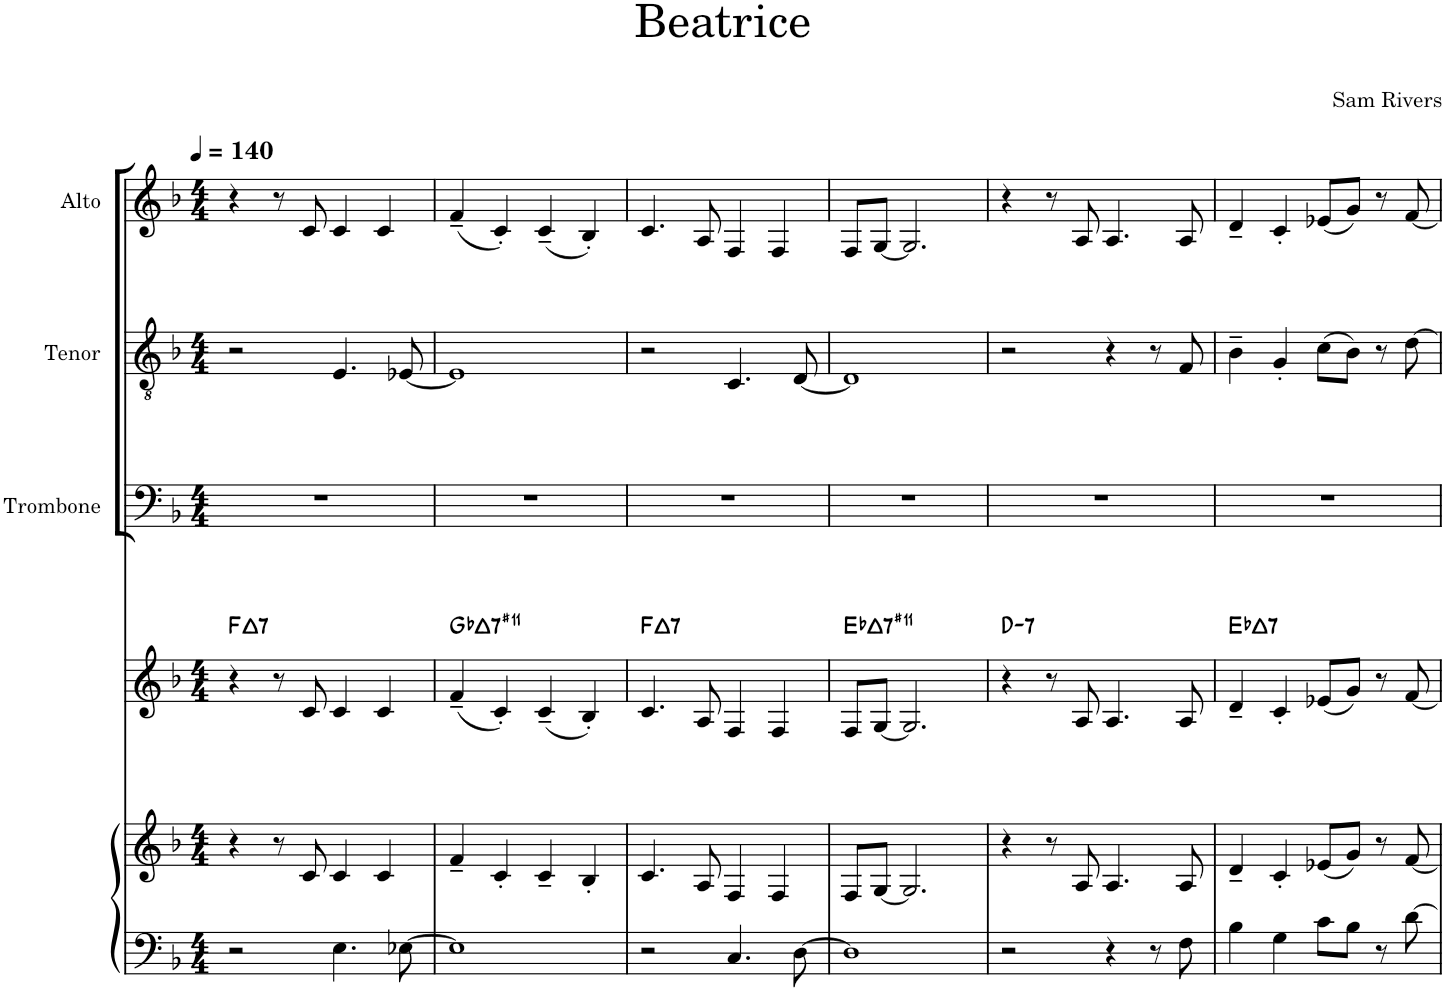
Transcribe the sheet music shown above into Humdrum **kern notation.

**kern	**kern	**kern	**harte	**kern	**kern	**kern
*part5	*part5	*part4	*part4	*part3	*part2	*part1
*staff6	*staff5	*staff4	*	*staff3	*staff2	*staff1
*I"Condensed	*	*I"Melody	*	*I"Trombone	*I"Tenor	*I"Alto
*	*	*	*	*I'Tbn.	*I'Ten.	*I'Alt.
*clefF4	*clefG2	*clefG2	*	*clefF4	*clefGv2	*clefG2
*	*	*	*	*	*ITrd8c14	*ITrd5c9
*k[b-]	*k[b-]	*k[b-]	*	*k[b-]	*k[b-]	*k[b-]
*M4/4	*M4/4	*M4/4	*	*M4/4	*M4/4	*M4/4
*MM140	*MM140	*MM140	*	*MM140	*MM140	*MM140
=1	=1	=1	=1	=1	=1	=1
!	!	!	!LO:H:kt=7	!	!	!
2r	4r	4r	F:maj7	1r	2r	4r
.	8r	8r	.	.	.	8r
.	8c/	8c/	.	.	.	8c/
4.E\	4c/	4c/	.	.	4.E/	4c/
.	4c/	4c/	.	.	.	4c/
[8E-X\	.	.	.	.	[8E-X/	.
=2	=2	=2	=2	=2	=2	=2
!	!	!	!LO:H:kt=7	!	!	!
1E-]	4f~/	(4f~/	Gb:maj7(#11)	1r	1E-]	(4f~/
.	4c'/	4c'/)	.	.	.	4c'/)
.	4c~/	(4c~/	.	.	.	(4c~/
.	4B-'/	4B-'/)	.	.	.	4B-'/)
=3	=3	=3	=3	=3	=3	=3
!	!	!	!LO:H:kt=7	!	!	!
2r	4.c/	4.c/	F:maj7	1r	2r	4.c/
.	8A/	8A/	.	.	.	8A/
4.C/	4F/	4F/	.	.	4.C/	4F/
.	4F/	4F/	.	.	.	4F/
[8D\	.	.	.	.	[8D/	.
=4	=4	=4	=4	=4	=4	=4
!	!	!	!LO:H:kt=7	!	!	!
1D]	8F/L	8F/L	Eb:maj7(#11)	1r	1D]	8F/L
.	[8G/J	[8G/J	.	.	.	[8G/J
.	2.G/]	2.G/]	.	.	.	2.G/]
=5	=5	=5	=5	=5	=5	=5
!	!	!	!LO:H:kt=7	!	!	!
2r	4r	4r	D:min7	1r	2r	4r
.	8r	8r	.	.	.	8r
.	8A/	8A/	.	.	.	8A/
4r	4.A/	4.A/	.	.	4r	4.A/
8r	.	.	.	.	8r	.
8F\	8A/	8A/	.	.	8F/	8A/
=6	=6	=6	=6	=6	=6	=6
!	!	!	!LO:H:kt=7	!	!	!
4B-\	4d~/	4d~/	Eb:maj7	1r	4B-~\	4d~/
4G\	4c'/	4c'/	.	.	4G'/	4c'/
8c\L	(8e-X/L	(8e-X/L	.	.	(8c\L	(8e-X/L
8B-\J	8g/J)	8g/J)	.	.	8B-\J)	8g/J)
8r	8r	8r	.	.	8r	8r
[8d\	[8f/	[8f/	.	.	[8d\	[8f/
=	=	=	=	=	=	=
*-	*-	*-	*-	*-	*-	*-
